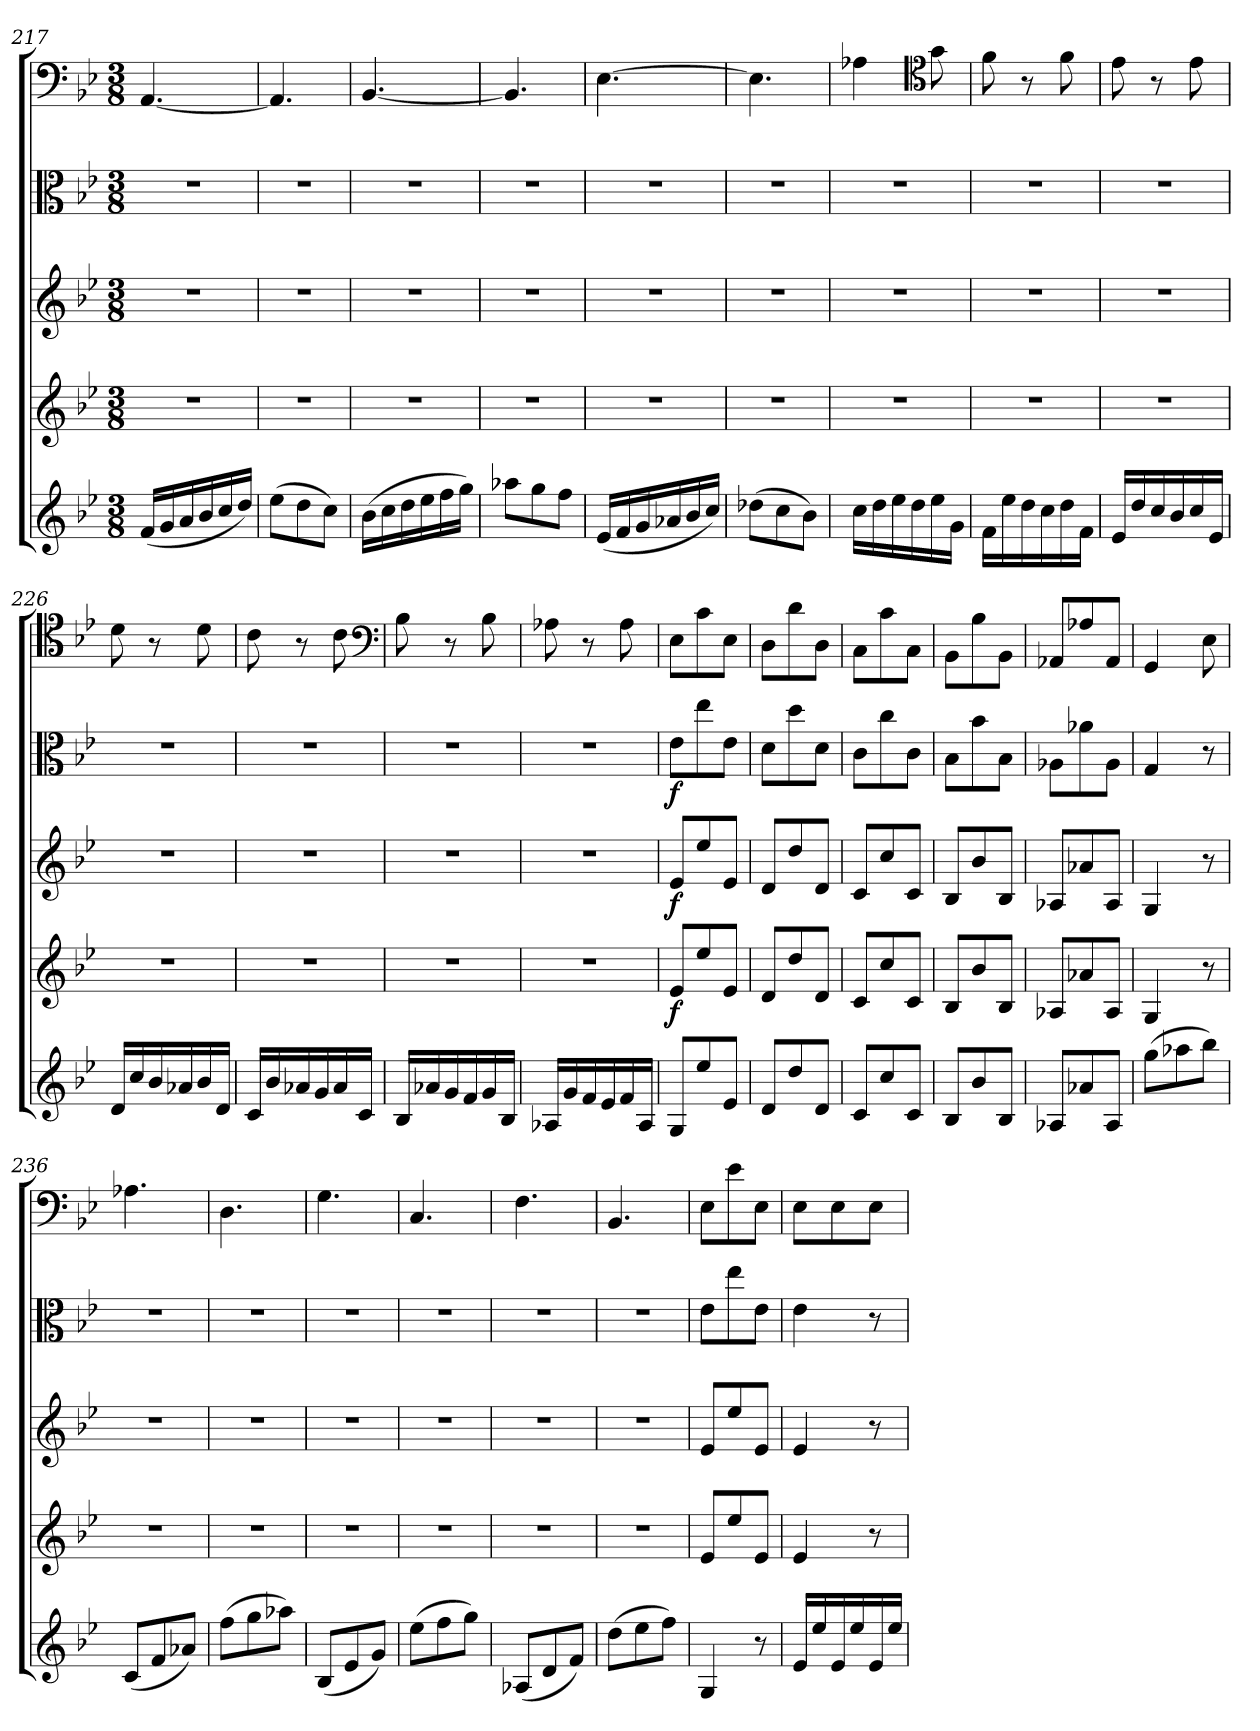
**kern	**kern	**dynam	**kern	**dynam	**kern	**dynam	**kern
*part5	*part4	*part4	*part3	*part3	*part2	*part2	*part1
*staff5	*staff4	*staff4	*staff3	*staff3	*staff2	*staff2	*staff1
*clefG2	*clefG2	*	*clefG2	*	*clefC3	*	*clefF4
*k[b-e-]	*k[b-e-]	*	*k[b-e-]	*	*k[b-e-]	*	*k[b-e-]
*B-:	*B-:	*	*B-:	*	*B-:	*	*B-:
*M3/8	*M3/8	*	*M3/8	*	*M3/8	*	*M3/8
=217	=217	=217	=217	=217	=217	=217	=217
(16f/LL	4.r	.	4.r	.	4.r	.	[4.AA/
16g/	.	.	.	.	.	.	.
16a/	.	.	.	.	.	.	.
16b-/	.	.	.	.	.	.	.
16cc/	.	.	.	.	.	.	.
16dd/JJ)	.	.	.	.	.	.	.
=218	=218	=218	=218	=218	=218	=218	=218
(8ee-\L	4.r	.	4.r	.	4.r	.	4.AA/]
8dd\	.	.	.	.	.	.	.
8cc\J)	.	.	.	.	.	.	.
=219	=219	=219	=219	=219	=219	=219	=219
(16b-\LL	4.r	.	4.r	.	4.r	.	[4.BB-/
16cc\	.	.	.	.	.	.	.
16dd\	.	.	.	.	.	.	.
16ee-\	.	.	.	.	.	.	.
16ff\	.	.	.	.	.	.	.
16gg\JJ)	.	.	.	.	.	.	.
=220	=220	=220	=220	=220	=220	=220	=220
8aa-X\L	4.r	.	4.r	.	4.r	.	4.BB-/]
8gg\	.	.	.	.	.	.	.
8ff\J	.	.	.	.	.	.	.
=221	=221	=221	=221	=221	=221	=221	=221
(16e-/LL	4.r	.	4.r	.	4.r	.	[4.E-\
16f/	.	.	.	.	.	.	.
16g/	.	.	.	.	.	.	.
16a-X/	.	.	.	.	.	.	.
16b-/	.	.	.	.	.	.	.
16cc/JJ)	.	.	.	.	.	.	.
=222	=222	=222	=222	=222	=222	=222	=222
(8dd-X\L	4.r	.	4.r	.	4.r	.	4.E-\]
8cc\	.	.	.	.	.	.	.
8b-\J)	.	.	.	.	.	.	.
=223	=223	=223	=223	=223	=223	=223	=223
16cc\LL	4.r	.	4.r	.	4.r	.	4A-X\
16dd\	.	.	.	.	.	.	.
16ee-\	.	.	.	.	.	.	.
16dd\	.	.	.	.	.	.	.
*	*	*	*	*	*	*	*clefC4
16ee-\	.	.	.	.	.	.	8g\
16g\JJ	.	.	.	.	.	.	.
=224	=224	=224	=224	=224	=224	=224	=224
16f\LL	4.r	.	4.r	.	4.r	.	8f\
16ee-\	.	.	.	.	.	.	.
16dd\	.	.	.	.	.	.	8r
16cc\	.	.	.	.	.	.	.
16dd\	.	.	.	.	.	.	8f\
16f\JJ	.	.	.	.	.	.	.
=225	=225	=225	=225	=225	=225	=225	=225
16e-/LL	4.r	.	4.r	.	4.r	.	8e-\
16dd/	.	.	.	.	.	.	.
16cc/	.	.	.	.	.	.	8r
16b-/	.	.	.	.	.	.	.
16cc/	.	.	.	.	.	.	8e-\
16e-/JJ	.	.	.	.	.	.	.
=226	=226	=226	=226	=226	=226	=226	=226
16d/LL	4.r	.	4.r	.	4.r	.	8d\
16cc/	.	.	.	.	.	.	.
16b-/	.	.	.	.	.	.	8r
16a-X/	.	.	.	.	.	.	.
16b-/	.	.	.	.	.	.	8d\
16d/JJ	.	.	.	.	.	.	.
=227	=227	=227	=227	=227	=227	=227	=227
16c/LL	4.r	.	4.r	.	4.r	.	8c\
16b-/	.	.	.	.	.	.	.
16a-X/	.	.	.	.	.	.	8r
16g/	.	.	.	.	.	.	.
16a-/	.	.	.	.	.	.	8c\
16c/JJ	.	.	.	.	.	.	.
*	*	*	*	*	*	*	*clefF4
=228	=228	=228	=228	=228	=228	=228	=228
16B-/LL	4.r	.	4.r	.	4.r	.	8B-\
16a-X/	.	.	.	.	.	.	.
16g/	.	.	.	.	.	.	8r
16f/	.	.	.	.	.	.	.
16g/	.	.	.	.	.	.	8B-\
16B-/JJ	.	.	.	.	.	.	.
=229	=229	=229	=229	=229	=229	=229	=229
16A-X/LL	4.r	.	4.r	.	4.r	.	8A-X\
16g/	.	.	.	.	.	.	.
16f/	.	.	.	.	.	.	8r
16e-/	.	.	.	.	.	.	.
16f/	.	.	.	.	.	.	8A-\
16A-/JJ	.	.	.	.	.	.	.
=230	=230	=230	=230	=230	=230	=230	=230
8G/L	8e-/L	f	8e-/L	f	8e-\L	f	8E-\L
8ee-/	8ee-/	.	8ee-/	.	8ee-\	.	8c\
8e-/J	8e-/J	.	8e-/J	.	8e-\J	.	8E-\J
=231	=231	=231	=231	=231	=231	=231	=231
8d/L	8d/L	.	8d/L	.	8d\L	.	8D\L
8dd/	8dd/	.	8dd/	.	8dd\	.	8d\
8d/J	8d/J	.	8d/J	.	8d\J	.	8D\J
=232	=232	=232	=232	=232	=232	=232	=232
8c/L	8c/L	.	8c/L	.	8c\L	.	8C\L
8cc/	8cc/	.	8cc/	.	8cc\	.	8c\
8c/J	8c/J	.	8c/J	.	8c\J	.	8C\J
=233	=233	=233	=233	=233	=233	=233	=233
8B-/L	8B-/L	.	8B-/L	.	8B-\L	.	8BB-\L
8b-/	8b-/	.	8b-/	.	8b-\	.	8B-\
8B-/J	8B-/J	.	8B-/J	.	8B-\J	.	8BB-\J
=234	=234	=234	=234	=234	=234	=234	=234
8A-X/L	8A-X/L	.	8A-X/L	.	8A-X\L	.	8AA-X/L
8a-X/	8a-X/	.	8a-X/	.	8a-X\	.	8A-X/
8A-/J	8A-/J	.	8A-/J	.	8A-\J	.	8AA-/J
=235	=235	=235	=235	=235	=235	=235	=235
(8gg\L	4G/	.	4G/	.	4G/	.	4GG/
8aa-X\	.	.	.	.	.	.	.
8bb-\J)	8r	.	8r	.	8r	.	8E-\
=236	=236	=236	=236	=236	=236	=236	=236
(8c/L	4.r	.	4.r	.	4.r	.	4.A-X\
8f/	.	.	.	.	.	.	.
8a-X/J)	.	.	.	.	.	.	.
=237	=237	=237	=237	=237	=237	=237	=237
(8ff\L	4.r	.	4.r	.	4.r	.	4.D\
8gg\	.	.	.	.	.	.	.
8aa-X\J)	.	.	.	.	.	.	.
=238	=238	=238	=238	=238	=238	=238	=238
(8B-/L	4.r	.	4.r	.	4.r	.	4.G\
8e-/	.	.	.	.	.	.	.
8g/J)	.	.	.	.	.	.	.
=239	=239	=239	=239	=239	=239	=239	=239
(8ee-\L	4.r	.	4.r	.	4.r	.	4.C/
8ff\	.	.	.	.	.	.	.
8gg\J)	.	.	.	.	.	.	.
=240	=240	=240	=240	=240	=240	=240	=240
(8A-X/L	4.r	.	4.r	.	4.r	.	4.F\
8d/	.	.	.	.	.	.	.
8f/J)	.	.	.	.	.	.	.
=241	=241	=241	=241	=241	=241	=241	=241
(8dd\L	4.r	.	4.r	.	4.r	.	4.BB-/
8ee-\	.	.	.	.	.	.	.
8ff\J)	.	.	.	.	.	.	.
=242	=242	=242	=242	=242	=242	=242	=242
4G/	8e-/L	.	8e-/L	.	8e-\L	.	8E-\L
.	8ee-/	.	8ee-/	.	8ee-\	.	8e-\
8r	8e-/J	.	8e-/J	.	8e-\J	.	8E-\J
=243	=243	=243	=243	=243	=243	=243	=243
16e-/LL	4e-/	.	4e-/	.	4e-\	.	8E-\L
16ee-/	.	.	.	.	.	.	.
16e-/	.	.	.	.	.	.	8E-\
16ee-/	.	.	.	.	.	.	.
16e-/	8r	.	8r	.	8r	.	8E-\J
16ee-/JJ	.	.	.	.	.	.	.
=	=	=	=	=	=	=	=
*-	*-	*-	*-	*-	*-	*-	*-
